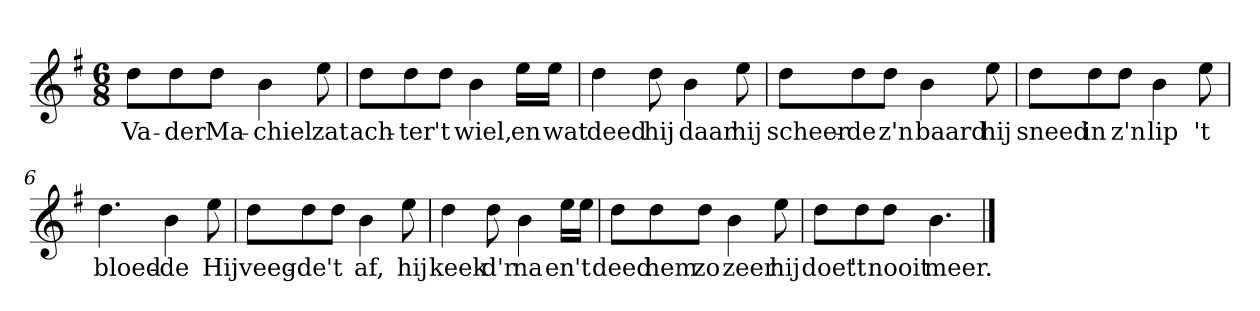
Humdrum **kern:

**kern	**text
*part1	*part1
*staff1	*staff1
*clefG2	*
*k[f#]	*
*G:	*
*M6/8	*
*MM120	*
=1	=1
8dd\L	Va-
8dd\	-der
8dd\J	Ma-
4b	-chiel
8ee	zat
=2	=2
8dd\L	ach-
8dd\	-ter
8dd\J	't
4b	wiel,
16ee\LL	en
16ee\JJ	wat
=3	=3
4dd	deed
8dd	hij
4b	daar
8ee	hij
=4	=4
8dd\L	scheer-
8dd\	-de
8dd\J	z'n
4b	baard
8ee	hij
=5	=5
8dd\L	sneed
8dd\	in
8dd\J	z'n
4b	lip
8ee	't
=6	=6
4.dd	bloed-
4b	-de
8ee	Hij
=7	=7
8dd\L	veeg-
8dd\	-de
8dd\J	't
4b	af,
8ee	hij
=8	=8
4dd	keek
8dd	d'r
4b	na
16ee\LL	en
16ee\JJ	't
=9	=9
8dd\L	deed
8dd\	hem
8dd\J	zo
4b	zeer
8ee	hij
=10	=10
8dd\L	doet
8dd\	't
8dd\J	nooit
4.b	meer.
==	==
*-	*-
